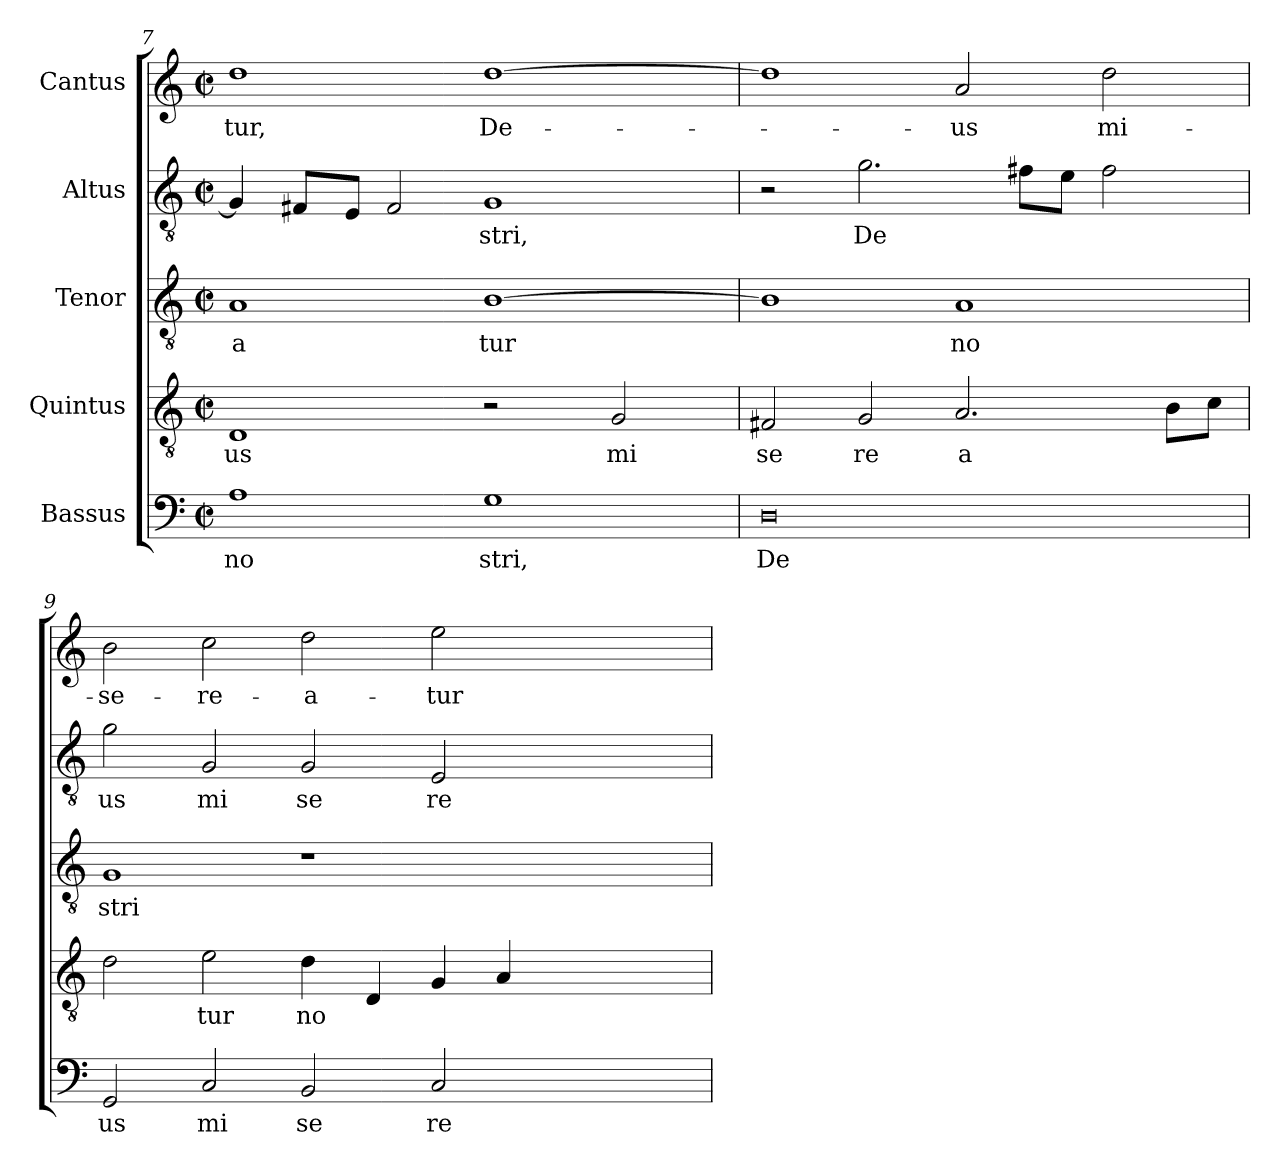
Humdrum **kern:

**kern	**text	**kern	**text	**kern	**text	**kern	**text	**kern	**text
*part5	*part5	*part4	*part4	*part3	*part3	*part2	*part2	*part1	*part1
*staff5	*staff5	*staff4	*staff4	*staff3	*staff3	*staff2	*staff2	*staff1	*staff1
*I"Bassus	*	*I"Quintus	*	*I"Tenor	*	*I"Altus	*	*I"Cantus	*
!!LO:LB:g=z
*clefF4	*	*clefGv2	*	*clefGv2	*	*clefGv2	*	*clefG2	*
*M2/2	*	*M2/2	*	*M2/2	*	*M2/2	*	*M2/2	*
*met(c|)	*	*met(c|)	*	*met(c|)	*	*met(c|)	*	*met(c|)	*
=7	=7	=7	=7	=7	=7	=7	=7	=7	=7
!	!LO:LY:b:cj	!	!LO:LY:b:cj	!	!LO:LY:b:cj	!	!	!	!LO:LY:b:cj
*	*	*	*	*	*	*^	*	*	*
1A	no	1D	-us	1A	a	4G/]	4ryy	.	1dd	tur,
.	.	.	.	.	.	8F#/L	32ryy	.	.	.
.	.	.	.	.	.	.	1ryy	.	.	.
.	.	.	.	.	.	8E/J	.	.	.	.
.	.	.	.	.	.	2F#/	.	.	.	.
!	!LO:LY:b:cj	!	!	!	!LO:LY:b:cj	!	!	!LO:LY:b:cj	!	!LO:LY:b:cj
1G	stri,	2r	.	[>1B	tur	1G	.	-stri,	[>1dd	De-
.	.	.	.	.	.	.	2ryy	.	.	.
!	!	!	!LO:LY:b:cj	!	!	!	!	!	!	!
.	.	2G/	mi	.	.	.	.	.	.	.
.	.	.	.	.	.	.	8..ryy	.	.	.
=8	=8	=8	=8	=8	=8	=8	=8	=8	=8	=8
!	!LO:LY:b:cj	!	!LO:LY:b:cj	!	!	!	!	!	!	!
*	*	*	*	*	*	*v	*v	*	*	*
0D	De	2F#X/	se	1B]	.	2r	.	1dd]	.
!	!	!	!LO:LY:b:cj	!	!	!	!LO:LY:b	!	!
.	.	2G/	re	.	.	2.g\	De	.	.
!	!	!	!LO:LY:b:cj	!	!LO:LY:b:cj	!	!	!	!LO:LY:b:cj
.	.	2.A/	a	1A	no	.	.	2a/	-us
.	.	.	.	.	.	8f#\L	.	.	.
.	.	.	.	.	.	8e\J	.	.	.
!	!	!	!	!	!	!	!	!	!LO:LY:b:cj
.	.	.	.	.	.	2f#\	.	2dd\	mi-
.	.	8B\L	.	.	.	.	.	.	.
.	.	8c\J	.	.	.	.	.	.	.
=9	=9	=9	=9	=9	=9	=9	=9	=9	=9
!	!LO:LY:b:cj	!	!	!	!LO:LY:b:cj	!	!LO:LY:b:cj	!	!LO:LY:b:cj
2GG/	us	2d\	.	1G	stri	2g\	us	2b\	-se-
!	!LO:LY:b:cj	!	!LO:LY:b:cj	!	!	!	!LO:LY:b:cj	!	!LO:LY:b:cj
2C/	mi	2e\	tur	.	.	2G/	mi	2cc\	-re-
!	!LO:LY:b:cj	!	!LO:LY:b:cj	!LO:N:vis=1	!	!	!LO:LY:b:cj	!	!LO:LY:b:cj
2BB/	se	4d\	no	0r	.	2G/	se	2dd\	-a-
.	.	4D/	.	.	.	.	.	.	.
!	!LO:LY:b:cj	!	!	!	!	!	!LO:LY:b:cj	!	!LO:LY:b:cj
2C/	re	4G/	.	.	.	2E/	re	2ee\	-tur
.	.	4A/	.	.	.	.	.	.	.
1ryy	.	1ryy	.	.	.	1ryy	.	1ryy	.
=	=	=	=	=	=	=	=	=	=
*-	*-	*-	*-	*-	*-	*-	*-	*-	*-
